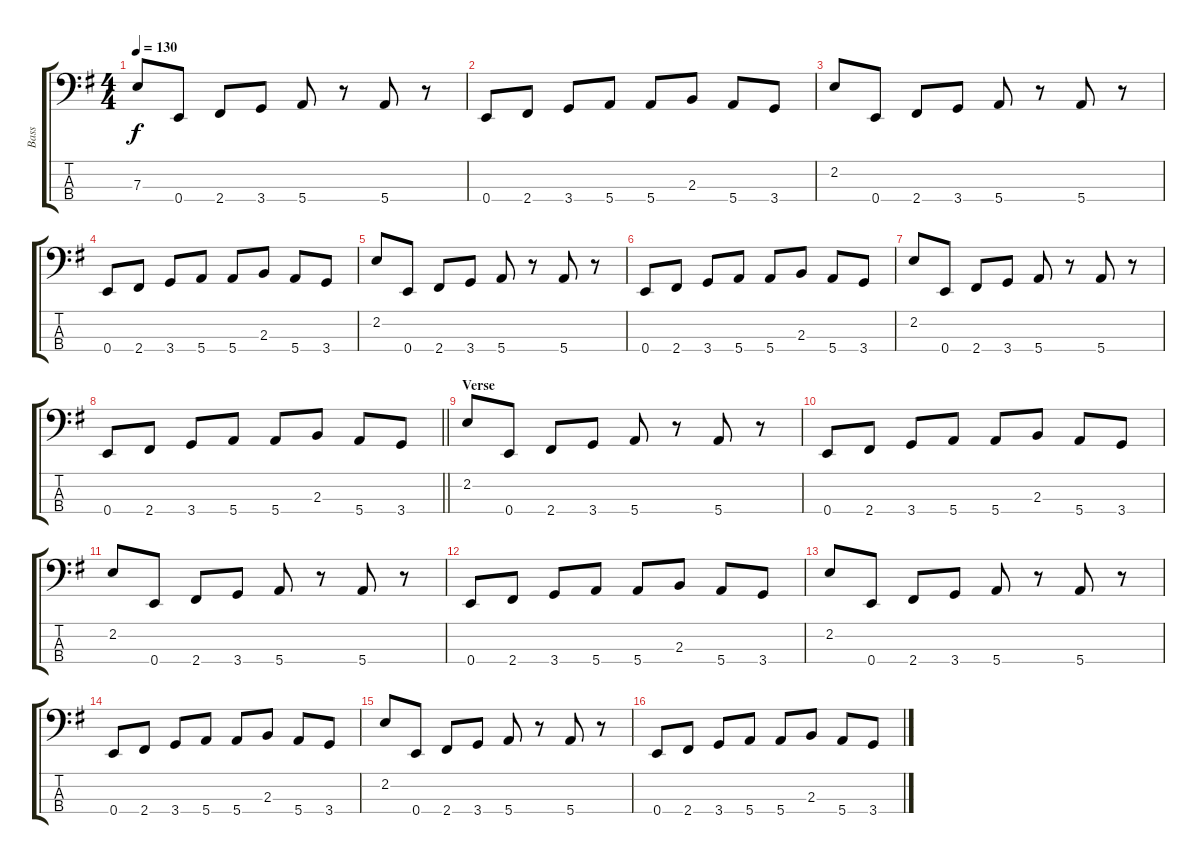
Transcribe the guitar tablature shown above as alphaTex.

\track ("Bass" "Bass") {instrument electricbassfinger}
\staff {score tabs}
\tuning (G2 D2 A1 E1) {hide}
\ts (4 4)
\tempo 130
\clef f4
\ks g
7.3.8{dy f} 0.4.8 2.4.8 3.4.8 5.4.8 r.8 5.4.8 r.8 |
0.4.8 2.4.8 3.4.8 5.4.8 5.4.8 2.3.8 5.4.8 3.4.8 |
2.2.8 0.4.8 2.4.8 3.4.8 5.4.8 r.8 5.4.8 r.8 |
0.4.8 2.4.8 3.4.8 5.4.8 5.4.8 2.3.8 5.4.8 3.4.8 |
2.2.8 0.4.8 2.4.8 3.4.8 5.4.8 r.8 5.4.8 r.8 |
0.4.8 2.4.8 3.4.8 5.4.8 5.4.8 2.3.8 5.4.8 3.4.8 |
2.2.8 0.4.8 2.4.8 3.4.8 5.4.8 r.8 5.4.8 r.8 |
\barLineRight lightlight
0.4.8 2.4.8 3.4.8 5.4.8 5.4.8 2.3.8 5.4.8 3.4.8 |
\section ("" "Verse")
2.2.8 0.4.8 2.4.8 3.4.8 5.4.8 r.8 5.4.8 r.8 |
0.4.8 2.4.8 3.4.8 5.4.8 5.4.8 2.3.8 5.4.8 3.4.8 |
2.2.8 0.4.8 2.4.8 3.4.8 5.4.8 r.8 5.4.8 r.8 |
0.4.8 2.4.8 3.4.8 5.4.8 5.4.8 2.3.8 5.4.8 3.4.8 |
2.2.8 0.4.8 2.4.8 3.4.8 5.4.8 r.8 5.4.8 r.8 |
0.4.8 2.4.8 3.4.8 5.4.8 5.4.8 2.3.8 5.4.8 3.4.8 |
2.2.8 0.4.8 2.4.8 3.4.8 5.4.8 r.8 5.4.8 r.8 |
0.4.8 2.4.8 3.4.8 5.4.8 5.4.8 2.3.8 5.4.8 3.4.8
